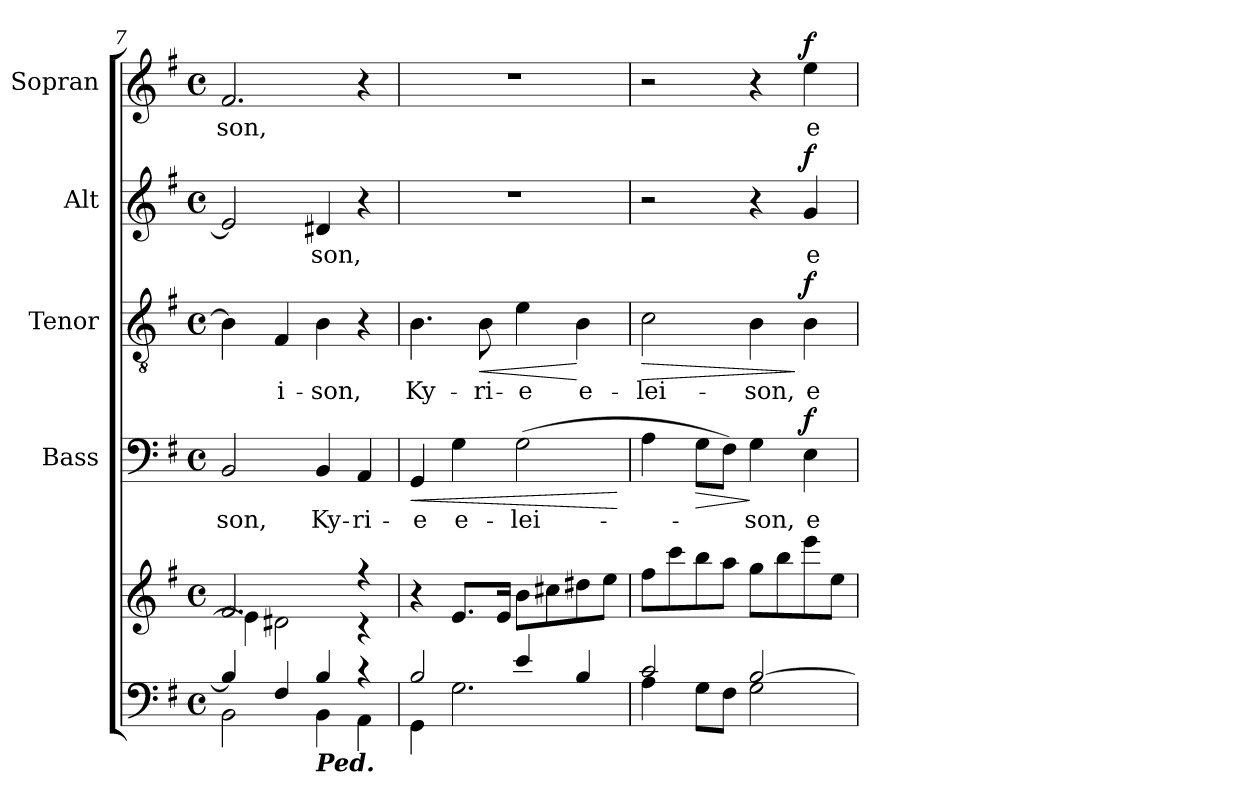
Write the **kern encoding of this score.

**kern	**kern	**kern	**text	**dynam	**kern	**text	**dynam	**kern	**text	**dynam	**kern	**text	**dynam
*part5	*part5	*part4	*part4	*part4	*part3	*part3	*part3	*part2	*part2	*part2	*part1	*part1	*part1
*staff6	*staff5	*staff4	*staff4	*staff4	*staff3	*staff3	*staff3	*staff2	*staff2	*staff2	*staff1	*staff1	*staff1
*	*	*I"Bass	*	*	*I"Tenor	*	*	*I"Alt	*	*	*I"Sopran	*	*
*	*	*I'B.	*	*	*I'T.	*	*	*I'A.	*	*	*I'S.	*	*
!!LO:LB:g=z
*clefF4	*clefG2	*clefF4	*	*	*clefGv2	*	*	*clefG2	*	*	*clefG2	*	*
*k[f#]	*k[f#]	*k[f#]	*	*	*k[f#]	*	*	*k[f#]	*	*	*k[f#]	*	*
*G:	*G:	*G:	*	*	*G:	*	*	*G:	*	*	*G:	*	*
*M4/4	*M4/4	*M4/4	*	*	*M4/4	*	*	*M4/4	*	*	*M4/4	*	*
*met(c)	*met(c)	*met(c)	*	*	*met(c)	*	*	*met(c)	*	*	*met(c)	*	*
=7	=7	=7	=7	=7	=7	=7	=7	=7	=7	=7	=7	=7	=7
*^	*^	*	*	*	*	*	*	*	*	*	*	*	*
!	!	!	!	!	!LO:LY:b	!	!	!	!	!	!	!	!	!LO:LY:b	!
4B/]	2BB\	2.f#/	4e\]	2BB/	-son,	.	4B\]	.	.	2e/]	.	.	2.f#/	-son,	.
!	!	!	!	!	!	!	!	!LO:LY:b	!	!	!	!	!	!	!
4F#/	.	.	2d#X\	.	.	.	4F#/	-i-	.	.	.	.	.	.	.
!LO:TX:b:Bi:t=Ped.	!	!	!	!	!	!	!	!	!	!	!	!	!	!	!
!	!	!	!	!	!LO:LY:b	!	!	!LO:LY:b	!	!	!LO:LY:b	!	!	!	!
4B/	4BB\	.	.	4BB/	Ky-	.	4B\	-son,	.	4d#X/	-son,	.	.	.	.
!	!	!	!	!	!LO:LY:b	!	!	!	!	!	!	!	!	!	!
4rB	4AA\	4r	4r	4AA/	-ri-	.	4r	.	.	4r	.	.	4r	.	.
=8	=8	=8	=8	=8	=8	=8	=8	=8	=8	=8	=8	=8	=8	=8	=8
!	!	!	!	!	!LO:LY:b	!LO:HP:b	!	!LO:LY:b	!	!	!	!	!	!	!
*	*	*v	*v	*	*	*	*	*	*	*	*	*	*	*	*
2B/	4GG\	4r	4GG/	-e	<	4.B\	Ky-	.	1r	.	.	1r	.	.
!	!	!	!	!LO:LY:b	!	!	!	!	!	!	!	!	!	!
.	2.G\	8.e/L	4G\	e-	.	.	.	.	.	.	.	.	.	.
!	!	!	!	!	!	!	!LO:LY:b	!LO:HP:b	!	!	!	!	!	!
.	.	.	.	.	.	8B\	-ri-	<	.	.	.	.	.	.
.	.	16e/Jk	.	.	.	.	.	.	.	.	.	.	.	.
!	!	!	!	!LO:LY:b	!	!	!LO:LY:b	!	!	!	!	!	!	!
4e/	.	8b\L	(>2G\	-lei-	.	4e\	-e	.	.	.	.	.	.	.
.	.	8cc#X\	.	.	.	.	.	.	.	.	.	.	.	.
!	!	!	!	!	!	!	!LO:LY:b	!	!	!	!	!	!	!
4B/	.	8dd#X\	.	.	.	4B\	e-	[	.	.	.	.	.	.
.	.	8ee\J	.	.	.	.	.	.	.	.	.	.	.	.
*v	*v	*	*	*	*	*	*	*	*	*	*	*	*	*
.	.	.	.	[	.	.	.	.	.	.	.	.	.
=9	=9	=9	=9	=9	=9	=9	=9	=9	=9	=9	=9	=9	=9
*^	*	*	*	*	*	*	*	*	*	*	*	*	*
!	!	!	!	!	!	!	!LO:LY:b	!LO:HP:b	!	!	!	!	!	!
2c/	4A\	8ff#\L	4A\	.	.	2c\	-lei-	>	2r	.	.	2r	.	.
.	.	8ccc\	.	.	.	.	.	.	.	.	.	.	.	.
!	!	!	!	!	!LO:HP:b	!	!	!	!	!	!	!	!	!
.	8G\L	8bb\	8G\L	.	>	.	.	.	.	.	.	.	.	.
.	8F#\J	8aa\J	8F#\J)	.	.	.	.	.	.	.	.	.	.	.
!	!	!	!	!LO:LY:b	!	!	!LO:LY:b	!	!	!	!	!	!	!
[>2B/	2G\	8gg\L	4G\	-son,	]	4B\	-son,	.	4r	.	.	4r	.	.
.	.	8bb\	.	.	.	.	.	.	.	.	.	.	.	.
!	!	!	!	!LO:LY:b	!LO:DY:a	!	!LO:LY:b	!LO:DY:n=1:a	!	!LO:LY:b	!LO:DY:a	!	!LO:LY:b	!LO:DY:a
.	.	8eee\	4E\	e-	f	4B\	e-	] f	4g/	e-	f	4ee\	e-	f
.	.	8ee\J	.	.	.	.	.	.	.	.	.	.	.	.
*v	*v	*	*	*	*	*	*	*	*	*	*	*	*	*
=	=	=	=	=	=	=	=	=	=	=	=	=	=
*-	*-	*-	*-	*-	*-	*-	*-	*-	*-	*-	*-	*-	*-
